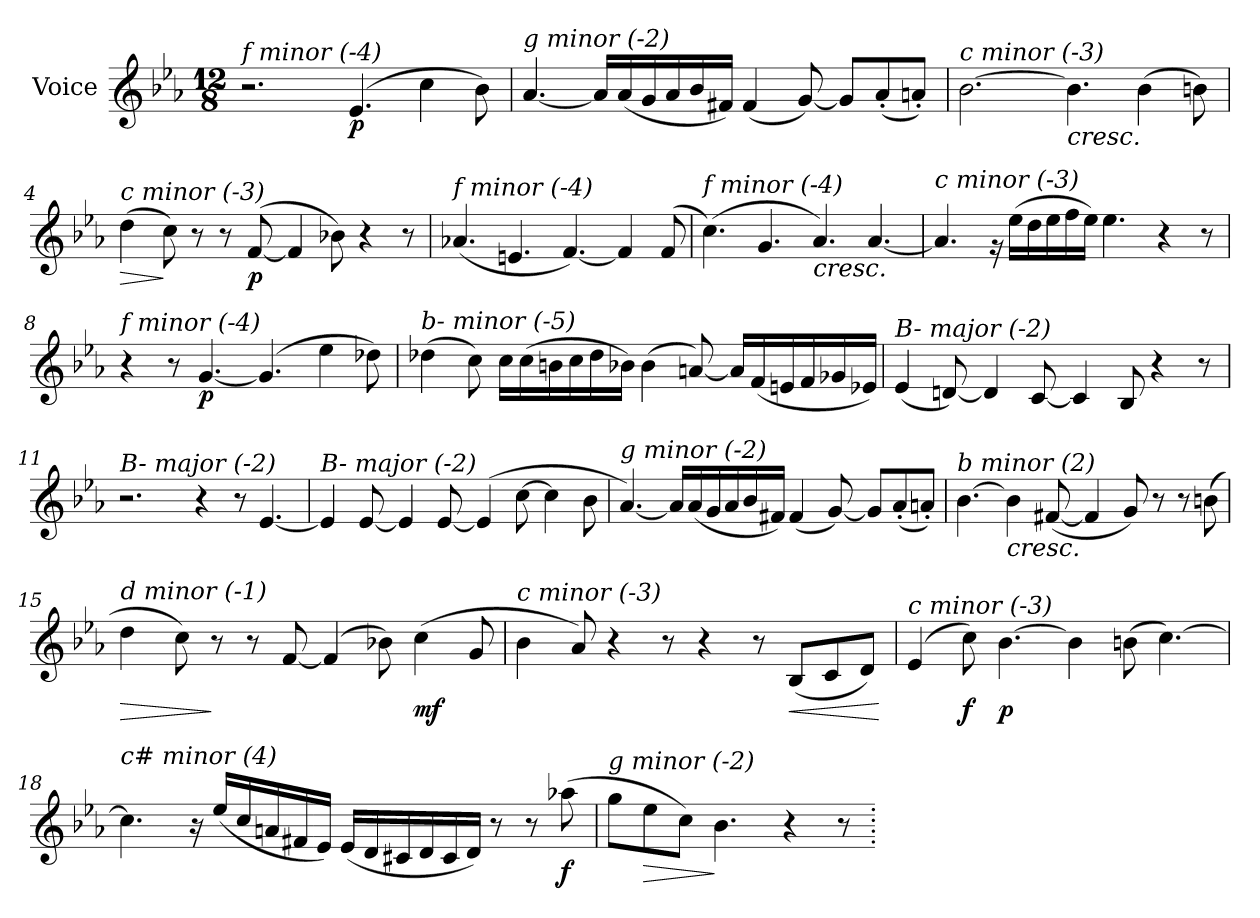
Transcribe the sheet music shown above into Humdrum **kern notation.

**kern	**dynam
*part1	*part1
*staff1	*staff1
*I"Voice	*
*I'V	*
*clefG2	*
*k[b-e-a-]	*
*M12/8	*
*MM58	*
=1	=1
!LO:TX:i:t=f minor (-4)	!
2.r	.
!	!LO:DY:b
(>4.e-/	p
4cc\	.
8b-\)	.
=2	=2
!LO:TX:i:t=g minor (-2)	!
[4.a-/	.
16a-/LL]	.
(<16a-/	.
16g/	.
16a-/	.
16b-/	.
16f#X/JJ)	.
(<4f#/	.
[8g/)	.
8g/L]	.
(<8a-'/	.
8an'/J)	.
=3	=3
!LO:TX:i:t=c minor (-3)	!
[2.b-\	.
!LO:TX:b:i:t=cresc.	!
4.b-\]	.
(>4b-\	.
8bn\)	.
=4	=4
!LO:TX:i:t=c minor (-3)	!
!	!LO:HP:b
(>4dd\	>
8cc\)	]
8r	.
8r	.
!	!LO:DY:b
(>[8f/	p
4f/]	.
8b-X\)	.
4r	.
8r	.
!!LO:LB:g=z
=5	=5
!LO:TX:i:t=f minor (-4)	!
(<4.a-X/	.
4.en/	.
[4.f/)	.
4f/]	.
(>8f/	.
=6	=6
!LO:TX:i:t=f minor (-4)	!
(>4.cc\)	.
4.g/	.
!LO:TX:b:i:t=cresc.	!
4.a-/)	.
[4.a-/	.
=7	=7
!LO:TX:i:t=c minor (-3)	!
4.a-/]	.
16rg	.
(>16ee-\LL	.
16dd\	.
16ee-\	.
16ff\	.
16ee-\JJ)	.
4.ee-\	.
4r	.
8r	.
=8	=8
!LO:TX:i:t=f minor (-4)	!
4r	.
8r	.
!	!LO:DY:b
[4.g/	p
(>4.g/]	.
4ee-\	.
8dd-X\)	.
!!LO:LB:g=z
=9	=9
!LO:TX:i:t=b- minor (-5)	!
(>4dd-X\	.
8cc\)	.
16cc\LL	.
(>16cc\	.
16bn\	.
16cc\	.
16dd-\	.
16b-X\JJ)	.
(>4b-\	.
[8an/)	.
16a/LL]	.
(<16f/	.
16en/	.
16f/	.
16g-X/	.
16e-X/JJ)	.
=10	=10
!LO:TX:i:t=B- major (-2)	!
(<4e-/	.
[8dn/)	.
4d/]	.
[8c/	.
4c/]	.
8B-/	.
4r	.
8r	.
!!LO:LB:g=z
=11	=11
!LO:TX:i:t=B- major (-2)	!
2.r	.
4r	.
8r	.
[4.e-/	.
=12	=12
!LO:TX:i:t=B- major (-2)	!
4e-/]	.
[8e-/	.
4e-/]	.
[8e-/	.
(>4e-/]	.
[8cc\	.
4cc\]	.
8b-\	.
=13	=13
!LO:TX:i:t=g minor (-2)	!
[4.a-/)	.
16a-/LL]	.
(<16a-/	.
16g/	.
16a-/	.
16b-/	.
16f#X/JJ)	.
(<4f#/	.
[8g/)	.
8g/L]	.
(<8a-'/	.
8an'/J)	.
!!LO:LB:g=z
=14	=14
!LO:TX:i:t=b minor (2)	!
[4.b-\	.
!LO:TX:b:i:t=cresc.	!
4b-\]	.
(<[8f#X/	.
4f#/]	.
8g/)	.
8r	.
8r	.
(>8bn\	.
=15	=15
!LO:TX:i:t=d minor (-1)	!
!	!LO:HP:b
4dd\	>
8cc\)	.
8r	]
8r	.
[8f/	.
(>4f/]	.
8b-X\)	.
!	!LO:DY:b
(>4cc\	mf
8g/	.
!!LO:LB:g=z
=16	=16
!LO:TX:i:t=c minor (-3)	!
4b-\	.
8a-/)	.
4r	.
8r	.
4r	.
8r	.
!	!LO:HP:b
(<8B-/L	<
8c/	.
8d/J)	.
.	[
=17	=17
!LO:TX:i:t=c minor (-3)	!
(>4e-/	.
!	!LO:DY:b
8cc\)	f
!	!LO:DY:b
[4.b-\	p
4b-\]	.
(>8bn\	.
[4.cc\)	.
=18	=18
!LO:TX:i:t=c# minor (4)	!
4.cc\]	.
16r	.
(<16ee-/LL	.
16cc/	.
16an/	.
16f#Xi/	.
16e-/JJ)	.
(<16e-/LL	.
16d/	.
16c#X/	.
16d/	.
16c#/	.
16d/JJ)	.
8r	.
8r	.
!	!LO:DY:b
(>8aa-X\	f
!!LO:LB:g=z
=19	=19
!LO:TX:i:t=g minor (-2)	!
8gg\L	.
!	!LO:HP:b
8ee-\	>
8cc\J)	.
4.b-\	]
4r	.
8r	.
=.	=.
*-	*-
